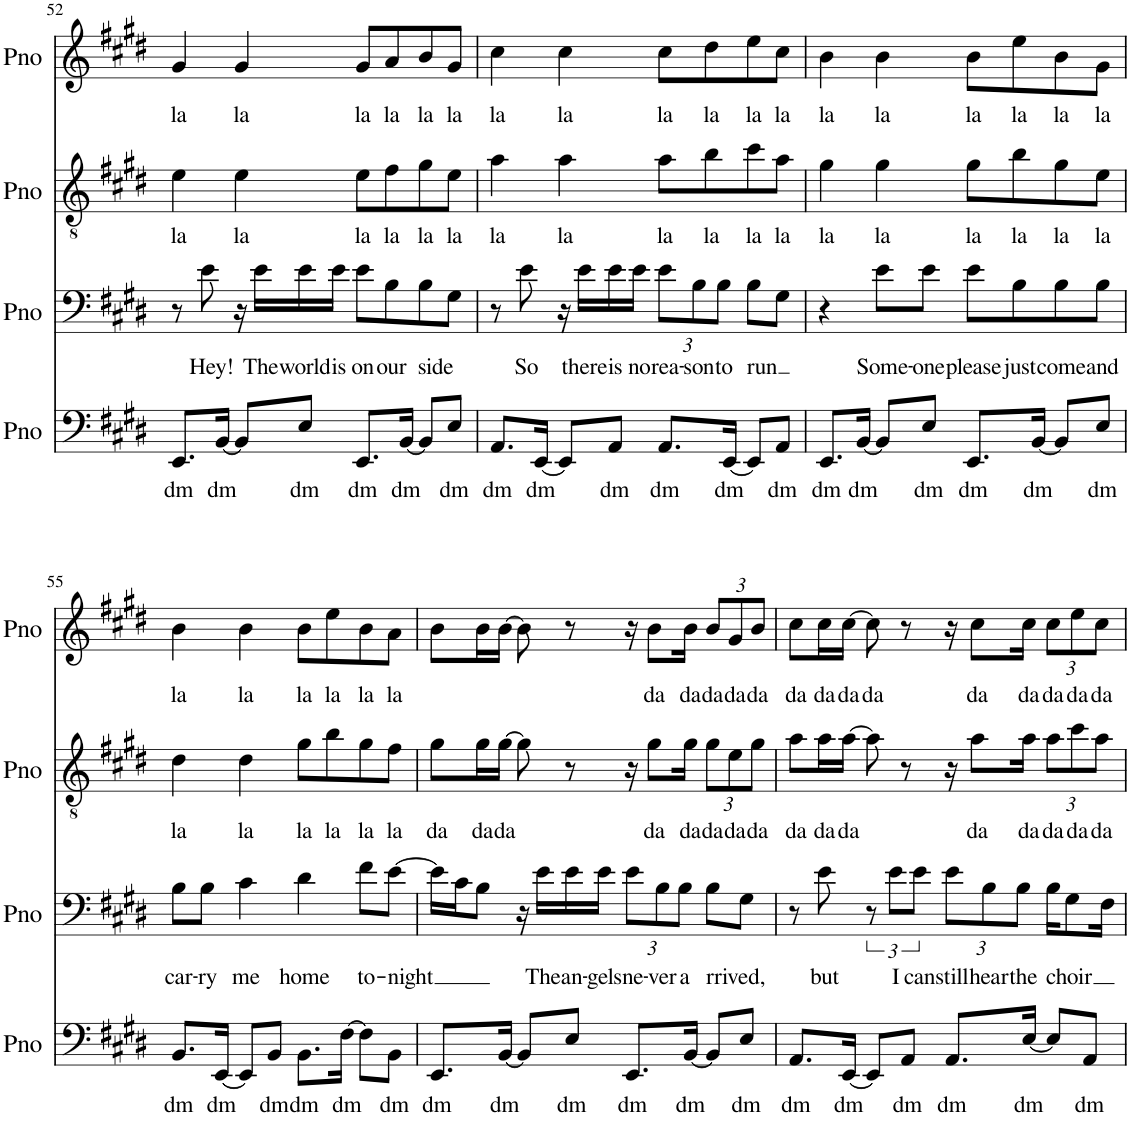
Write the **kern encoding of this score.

**kern	**text	**kern	**text	**kern	**text	**kern	**text
*part4	*part4	*part3	*part3	*part2	*part2	*part1	*part1
*staff4	*staff4	*staff3	*staff3	*staff2	*staff2	*staff1	*staff1
*I"Piano	*	*I"Piano	*	*I"Piano	*	*I"Piano	*
*I'Pno	*	*I'Pno	*	*I'Pno	*	*I'Pno	*
!!LO:PB:g=z
*clefF4	*	*clefF4	*	*clefGv2	*	*clefG2	*
*k[f#c#g#d#]	*	*k[f#c#g#d#]	*	*k[f#c#g#d#]	*	*k[f#c#g#d#]	*
*M4/4	*	*M4/4	*	*M4/4	*	*M4/4	*
=52	=52	=52	=52	=52	=52	=52	=52
!	!LO:LY:b	!	!	!	!LO:LY:b	!	!LO:LY:b
8.EE/L	dm	8r	.	4e\	la	4g#/	la
!	!	!	!LO:LY:b	!	!	!	!
.	.	8e\	Hey!	.	.	.	.
!	!LO:LY:b	!	!	!	!	!	!
[16BB/Jk	dm	.	.	.	.	.	.
!	!	!	!	!	!LO:LY:b	!	!LO:LY:b
8BB/L]	.	16r	.	4e\	la	4g#/	la
!	!	!	!LO:LY:b	!	!	!	!
.	.	16e\LL	The	.	.	.	.
!	!LO:LY:b	!	!LO:LY:b	!	!	!	!
8E/J	dm	16e\	world	.	.	.	.
!	!	!	!LO:LY:b	!	!	!	!
.	.	16e\JJ	is	.	.	.	.
!	!LO:LY:b	!	!LO:LY:b	!	!LO:LY:b	!	!LO:LY:b
8.EE/L	dm	8e\L	on	8e\L	la	8g#/L	la
!	!	!	!LO:LY:b	!	!LO:LY:b	!	!LO:LY:b
.	.	8B\	our	8f#\	la	8a/	la
!	!LO:LY:b	!	!	!	!	!	!
[16BB/Jk	dm	.	.	.	.	.	.
!	!	!	!LO:LY:b	!	!LO:LY:b	!	!LO:LY:b
8BB/L]	.	8B\	side	8g#\	la	8b/	la
!	!LO:LY:b	!	!	!	!LO:LY:b	!	!LO:LY:b
8E/J	dm	8G#\J	.	8e\J	la	8g#/J	la
=53	=53	=53	=53	=53	=53	=53	=53
!	!LO:LY:b	!	!	!	!LO:LY:b	!	!LO:LY:b
8.AA/L	dm	8r	.	4a\	la	4cc#\	la
!	!	!	!LO:LY:b	!	!	!	!
.	.	8e\	So	.	.	.	.
!	!LO:LY:b	!	!	!	!	!	!
[16EE/Jk	dm	.	.	.	.	.	.
!	!	!	!	!	!LO:LY:b	!	!LO:LY:b
8EE/L]	.	16r	.	4a\	la	4cc#\	la
!	!	!	!LO:LY:b	!	!	!	!
.	.	16e\LL	there	.	.	.	.
!	!LO:LY:b	!	!LO:LY:b	!	!	!	!
8AA/J	dm	16e\	is	.	.	.	.
!	!	!	!LO:LY:b	!	!	!	!
.	.	16e\JJ	no	.	.	.	.
!	!LO:LY:b	!	!	!	!	!	!
*	*	*Xbrackettup	*	*	*	*	*
!	!	!	!LO:LY:b	!	!LO:LY:b	!	!LO:LY:b
8.AA/L	dm	12e\L	rea-	8a\L	la	8cc#\L	la
!	!	!	!LO:LY:b	!	!	!	!
.	.	12B\	-son	.	.	.	.
!	!	!	!	!	!LO:LY:b	!	!LO:LY:b
.	.	.	.	8b\	la	8dd#\	la
!	!	!	!LO:LY:b	!	!	!	!
.	.	12B\J	to	.	.	.	.
!	!LO:LY:b	!	!	!	!	!	!
[16EE/Jk	dm	.	.	.	.	.	.
!	!	!	!LO:LY:b	!	!LO:LY:b	!	!LO:LY:b
8EE/L]	.	8B\L	run	8cc#\	la	8ee\	la
!	!LO:LY:b	!	!	!	!LO:LY:b	!	!LO:LY:b
8AA/J	dm	8G#\J	.	8a\J	la	8cc#\J	la
=54	=54	=54	=54	=54	=54	=54	=54
!	!LO:LY:b	!	!	!	!LO:LY:b	!	!LO:LY:b
8.EE/L	dm	4r	.	4g#\	la	4b\	la
!	!LO:LY:b	!	!	!	!	!	!
[16BB/Jk	dm	.	.	.	.	.	.
!	!	!	!LO:LY:b	!	!LO:LY:b	!	!LO:LY:b
8BB/L]	.	8e\L	Some-	4g#\	la	4b\	la
!	!LO:LY:b	!	!LO:LY:b	!	!	!	!
8E/J	dm	8e\J	one	.	.	.	.
!	!LO:LY:b	!	!LO:LY:b	!	!LO:LY:b	!	!LO:LY:b
8.EE/L	dm	8e\L	please	8g#\L	la	8b\L	la
!	!	!	!LO:LY:b	!	!LO:LY:b	!	!LO:LY:b
.	.	8B\	just	8b\	la	8ee\	la
!	!LO:LY:b	!	!	!	!	!	!
[16BB/Jk	dm	.	.	.	.	.	.
!	!	!	!LO:LY:b	!	!LO:LY:b	!	!LO:LY:b
8BB/L]	.	8B\	come	8g#\	la	8b\	la
!	!LO:LY:b	!	!LO:LY:b	!	!LO:LY:b	!	!LO:LY:b
8E/J	dm	8B\J	and	8e\J	la	8g#\J	la
!!LO:LB:g=z
=55	=55	=55	=55	=55	=55	=55	=55
!	!LO:LY:b	!	!LO:LY:b	!	!LO:LY:b	!	!LO:LY:b
8.BB/L	dm	8B\L	car-	4d#\	la	4b\	la
!	!	!	!LO:LY:b	!	!	!	!
.	.	8B\J	-ry	.	.	.	.
!	!LO:LY:b	!	!	!	!	!	!
[16EE/Jk	dm	.	.	.	.	.	.
!	!	!	!LO:LY:b	!	!LO:LY:b	!	!LO:LY:b
8EE/L]	.	4c#\	me	4d#\	la	4b\	la
!	!LO:LY:b	!	!	!	!	!	!
8BB/J	dm	.	.	.	.	.	.
!	!LO:LY:b	!	!LO:LY:b	!	!LO:LY:b	!	!LO:LY:b
8.BB\L	dm	4d#\	home	8g#\L	la	8b\L	la
!	!	!	!	!	!LO:LY:b	!	!LO:LY:b
.	.	.	.	8b\	la	8ee\	la
!	!LO:LY:b	!	!	!	!	!	!
[16F#\Jk	dm	.	.	.	.	.	.
!	!	!	!LO:LY:b	!	!LO:LY:b	!	!LO:LY:b
8F#\L]	.	8f#\L	to-	8g#\	la	8b\	la
!	!LO:LY:b	!	!LO:LY:b	!	!LO:LY:b	!	!LO:LY:b
8BB\J	dm	[8e\J	-night	8f#\J	la	8a\J	la
=56	=56	=56	=56	=56	=56	=56	=56
!	!LO:LY:b	!	!	!	!LO:LY:b	!	!
8.EE/L	dm	16e\LL]	.	8g#\L	da	8b\L	.
.	.	16c#\J	.	.	.	.	.
!	!	!	!	!	!LO:LY:b	!	!
.	.	8B\J	.	16g#\L	da	16b\L	.
!	!LO:LY:b	!	!	!	!LO:LY:b	!	!
[16BB/Jk	dm	.	.	[16g#\JJ	da	[16b\JJ	.
8BB/L]	.	16r	.	8g#\]	.	8b\]	.
!	!	!	!LO:LY:b	!	!	!	!
.	.	16e\LL	The	.	.	.	.
!	!LO:LY:b	!	!LO:LY:b	!	!	!	!
8E/J	dm	16e\	an-	8r	.	8r	.
!	!	!	!LO:LY:b	!	!	!	!
.	.	16e\JJ	-gels	.	.	.	.
!	!LO:LY:b	!	!LO:LY:b	!	!	!	!
8.EE/L	dm	12e\L	ne-	16r	.	16r	.
!	!	!	!	!	!LO:LY:b	!	!LO:LY:b
.	.	.	.	8g#\L	da	8b\L	da
!	!	!	!LO:LY:b	!	!	!	!
.	.	12B\	-ver	.	.	.	.
!	!	!	!LO:LY:b	!	!	!	!
.	.	12B\J	a	.	.	.	.
!	!LO:LY:b	!	!	!	!LO:LY:b	!	!LO:LY:b
[16BB/Jk	dm	.	.	16g#\Jk	da	16b\Jk	da
!	!	!	!LO:LY:b	!	!	!	!
*	*	*	*	*Xbrackettup	*	*	*
!	!	!	!	!	!LO:LY:b	!	!
*	*	*	*	*	*	*Xbrackettup	*
!	!	!	!	!	!	!	!LO:LY:b
8BB/L]	.	8B\L	rrived,	12g#\L	da	12b/L	da
!	!	!	!	!	!LO:LY:b	!	!LO:LY:b
.	.	.	.	12e\	da	12g#/	da
!	!LO:LY:b	!	!	!	!	!	!
8E/J	dm	8G#\J	.	.	.	.	.
!	!	!	!	!	!LO:LY:b	!	!LO:LY:b
.	.	.	.	12g#\J	da	12b/J	da
=57	=57	=57	=57	=57	=57	=57	=57
!	!LO:LY:b	!	!	!	!LO:LY:b	!	!LO:LY:b
8.AA/L	dm	8r	.	8a\L	da	8cc#\L	da
!	!	!	!LO:LY:b	!	!LO:LY:b	!	!LO:LY:b
.	.	8e\	but	16a\L	da	16cc#\L	da
!	!LO:LY:b	!	!	!	!LO:LY:b	!	!LO:LY:b
[16EE/Jk	dm	.	.	[16a\JJ	da	[16cc#\JJ	da
*	*	*brackettup	*	*	*	*	*
!	!	!	!	!	!	!	!LO:LY:b
8EE/L]	.	12r	.	8a\]	.	8cc#\]	da
!	!	!	!LO:LY:b	!	!	!	!
.	.	12e\L	I	.	.	.	.
!	!LO:LY:b	!	!	!	!	!	!
8AA/J	dm	.	.	8r	.	8r	.
!	!	!	!LO:LY:b	!	!	!	!
.	.	12e\J	can	.	.	.	.
!	!LO:LY:b	!	!	!	!	!	!
*	*	*Xbrackettup	*	*	*	*	*
!	!	!	!LO:LY:b	!	!	!	!
8.AA/L	dm	12e\L	still	16r	.	16r	.
!	!	!	!	!	!LO:LY:b	!	!LO:LY:b
.	.	.	.	8a\L	da	8cc#\L	da
!	!	!	!LO:LY:b	!	!	!	!
.	.	12B\	hear	.	.	.	.
!	!	!	!LO:LY:b	!	!	!	!
.	.	12B\J	the	.	.	.	.
!	!LO:LY:b	!	!	!	!LO:LY:b	!	!LO:LY:b
[16E/Jk	dm	.	.	16a\Jk	da	16cc#\Jk	da
!	!	!	!LO:LY:b	!	!LO:LY:b	!	!LO:LY:b
8E/L]	.	16B\KL	choir	12a\L	da	12cc#\L	da
.	.	8G#\	.	.	.	.	.
!	!	!	!	!	!LO:LY:b	!	!LO:LY:b
.	.	.	.	12cc#\	da	12ee\	da
!	!LO:LY:b	!	!	!	!	!	!
8AA/J	dm	.	.	.	.	.	.
!	!	!	!	!	!LO:LY:b	!	!LO:LY:b
.	.	.	.	12a\J	da	12cc#\J	da
.	.	16F#\Jk	.	.	.	.	.
=	=	=	=	=	=	=	=
*-	*-	*-	*-	*-	*-	*-	*-
